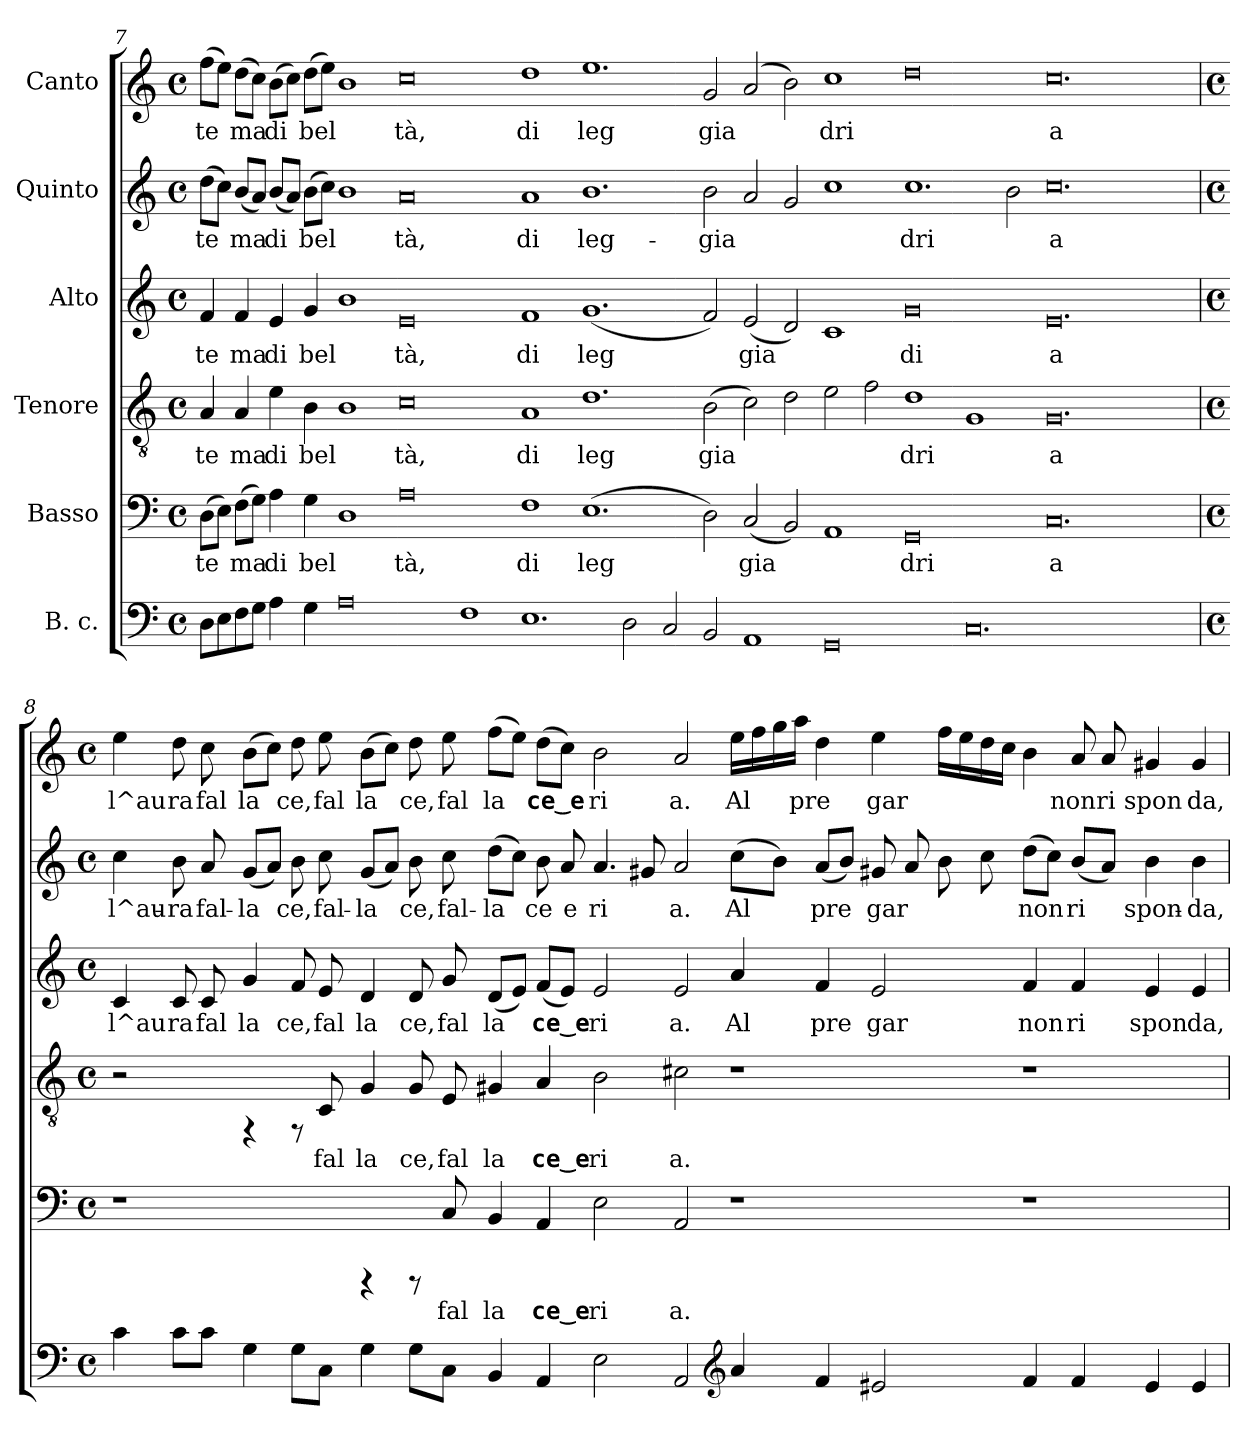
**kern	**kern	**text	**kern	**text	**kern	**text	**kern	**text	**kern	**text
*part6	*part5	*part5	*part4	*part4	*part3	*part3	*part2	*part2	*part1	*part1
*staff6	*staff5	*staff5	*staff4	*staff4	*staff3	*staff3	*staff2	*staff2	*staff1	*staff1
*I"B. c.	*I"Basso	*	*I"Tenore	*	*I"Alto	*	*I"Quinto	*	*I"Canto	*
!!LO:PB:g=z
*clefF4	*clefF4	*	*clefGv2	*	*clefG2	*	*clefG2	*	*clefG2	*
*k[]	*k[]	*	*k[]	*	*k[]	*	*k[]	*	*k[]	*
*C:	*C:	*	*C:	*	*C:	*	*C:	*	*C:	*
*M4/4	*M4/4	*	*M4/4	*	*M4/4	*	*M4/4	*	*M4/4	*
*met(c)	*met(c)	*	*met(c)	*	*met(c)	*	*met(c)	*	*met(c)	*
=7	=7	=7	=7	=7	=7	=7	=7	=7	=7	=7
!	!	!LO:LY:b:cj	!	!LO:LY:b:cj	!	!LO:LY:b:cj	!	!LO:LY:b:cj	!	!LO:LY:b:rj
8D\L	(>8D\L	te	4A/	te	4f/	te	(>8dd\L	te-	(>8ff\L	te
!	!	!LO:LY:b:cj	!	!	!	!	!	!LO:LY:b:cj	!	!LO:LY:b:rj
8E\	8E\J)	.	.	.	.	.	8cc\J)	--	8ee\J)	.
!	!	!LO:LY:b:cj	!	!LO:LY:b:cj	!	!LO:LY:b:cj	!	!LO:LY:b:cj	!	!LO:LY:b:rj
8F\	(>8F\L	ma	4A/	ma	4f/	ma	(<8b/L	-ma	(>8dd\L	ma
!	!	!LO:LY:b:cj	!	!	!	!	!	!LO:LY:b:cj	!	!LO:LY:b:rj
8G\J	8G\J)	.	.	.	.	.	8a/J)	.	8cc\J)	.
!	!	!LO:LY:b:cj	!	!LO:LY:b:cj	!	!LO:LY:b:cj	!	!LO:LY:b:cj	!	!LO:LY:b:rj
4A\	4A\	di	4e\	di	4e/	di	(<8b/L	di	(>8b\L	di
!	!	!	!	!	!	!	!	!LO:LY:b:cj	!	!LO:LY:b:rj
.	.	.	.	.	.	.	8a/J)	.	8cc\J)	.
!	!	!LO:LY:b:cj	!	!LO:LY:b:cj	!	!LO:LY:b:cj	!	!LO:LY:b:cj	!	!LO:LY:b:rj
4G\	4G\	bel	4B\	bel	4g/	bel	(>8b\L	bel-	(>8dd\L	bel
!	!	!	!	!	!	!	!	!LO:LY:b:cj	!	!LO:LY:b:rj
.	.	.	.	.	.	.	8cc\J)	--	8ee\J)	.
!	!	!LO:LY:b:cj	!	!LO:LY:b:cj	!	!LO:LY:b:cj	!	!LO:LY:b:cj	!	!LO:LY:b:rj
0A	1D	.	1B	.	1b	.	1b	--	1b	.
!	!	!LO:LY:b:cj	!	!LO:LY:b:cj	!	!LO:LY:b:cj	!	!LO:LY:b:cj	!	!LO:LY:b:rj
.	0A	tà,	0c	tà,	0e	tà,	0a	-tà,	0cc	tà,
1F	.	.	.	.	.	.	.	.	.	.
!	!	!LO:LY:b:cj	!	!LO:LY:b:cj	!	!LO:LY:b:cj	!	!LO:LY:b:cj	!	!LO:LY:b:rj
1.E	1F	di	1A	di	1f	di	1a	di	1dd	di
!	!	!LO:LY:b:cj	!	!LO:LY:b:cj	!	!LO:LY:b:cj	!	!LO:LY:b:cj	!	!LO:LY:b:rj
.	(>1.E	leg	1.d	leg	(<1.g	leg	1.b	leg-	1.ee	leg
2D\	.	.	.	.	.	.	.	.	.	.
2C/	.	.	.	.	.	.	.	.	.	.
!	!	!LO:LY:b:cj	!	!LO:LY:b:cj	!	!LO:LY:b:cj	!	!LO:LY:b:cj	!	!LO:LY:b:rj
2BB/	2D\)	.	(>2B\	gia	2f/)	.	2b\	-gia-	2g/	gia
!	!	!LO:LY:b:cj	!	!LO:LY:b:cj	!	!LO:LY:b:cj	!	!LO:LY:b:cj	!	!LO:LY:b:rj
1AA	(<2C/	gia	2c\)	.	(<2e/	gia	2a/	--	(>2a/	.
!	!	!LO:LY:b:cj	!	!LO:LY:b:cj	!	!LO:LY:b:cj	!	!LO:LY:b:cj	!	!LO:LY:b:rj
.	2BB/)	.	2d\	.	2d/)	.	2g/	--	2b\)	.
!	!	!LO:LY:b:cj	!	!LO:LY:b:cj	!	!LO:LY:b:cj	!	!LO:LY:b:cj	!	!LO:LY:b:rj
0GG	1AA	.	2e\	.	1c	.	1cc	--	1cc	dri
!	!	!	!	!LO:LY:b:cj	!	!	!	!	!	!
.	.	.	2f\	.	.	.	.	.	.	.
!	!	!LO:LY:b:cj	!	!LO:LY:b:cj	!	!LO:LY:b:cj	!	!LO:LY:b:cj	!	!LO:LY:b:rj
.	0GG	dri	1d	dri	0g	di	1.cc	-dri-	0dd	.
!	!	!	!	!LO:LY:b:cj	!	!	!	!	!	!
0.C	.	.	1G	.	.	.	.	.	.	.
!	!	!	!	!	!	!	!	!LO:LY:b:cj	!	!
.	.	.	.	.	.	.	2b\	--	.	.
!	!	!LO:LY:b:cj	!	!LO:LY:b:cj	!	!LO:LY:b:cj	!	!LO:LY:b:cj	!	!LO:LY:b:rj
.	0.C	a	0.G	a	0.e	a	0.cc	-a	0.cc	a
1ryy	.	.	.	.	.	.	.	.	.	.
!!LO:LB:g=z
=8	=8	=8	=8	=8	=8	=8	=8	=8	=8	=8
*M4/4	*M4/4	*	*M4/4	*	*M4/4	*	*M4/4	*	*M4/4	*
*met(c)	*met(c)	*	*met(c)	*	*met(c)	*	*met(c)	*	*met(c)	*
!	!	!	!	!	!	!LO:LY:b:cj	!	!LO:LY:b:cj	!	!LO:LY:b:rj
4c\	1r	.	2r	.	4c/	l^au	4cc\	l^au-	4ee\	l^au
!	!	!	!	!	!	!LO:LY:b:cj	!	!LO:LY:b:cj	!	!LO:LY:b:rj
8c\L	.	.	.	.	8c/	ra	8b\	-ra	8dd\	ra
!	!	!	!	!	!	!LO:LY:b:cj	!	!LO:LY:b:cj	!	!LO:LY:b:rj
8c\J	.	.	.	.	8c/	fal	8a/	fal-	8cc\	fal
!	!	!	!	!	!	!LO:LY:b:cj	!	!LO:LY:b:cj	!	!LO:LY:b:rj
4G\	.	.	4rFF	.	4g/	la	(<8g/L	-la-	(>8b\L	la
!	!	!	!	!	!	!	!	!LO:LY:b:cj	!	!LO:LY:b:rj
.	.	.	.	.	.	.	8a/J)	--	8cc\J)	.
!	!	!	!	!	!	!LO:LY:b:cj	!	!LO:LY:b:cj	!	!LO:LY:b:rj
8G\L	.	.	8rFF	.	8f/	ce,	8b\	-ce,	8dd\	ce,
!	!	!	!	!LO:LY:b:cj	!	!LO:LY:b:cj	!	!LO:LY:b:cj	!	!LO:LY:b:rj
8C\J	.	.	8C/	fal	8e/	fal	8cc\	fal-	8ee\	fal
!	!	!	!	!LO:LY:b:cj	!	!LO:LY:b:cj	!	!LO:LY:b:cj	!	!LO:LY:b:rj
4G\	4rCCC	.	4G/	la	4d/	la	(<8g/L	-la-	(>8b\L	la
!	!	!	!	!	!	!	!	!LO:LY:b:cj	!	!LO:LY:b:rj
.	.	.	.	.	.	.	8a/J)	--	8cc\J)	.
!	!	!	!	!LO:LY:b:cj	!	!LO:LY:b:cj	!	!LO:LY:b:cj	!	!LO:LY:b:rj
8G\L	8rCCC	.	8G/	ce,	8d/	ce,	8b\	-ce,	8dd\	ce,
!	!	!LO:LY:b:cj	!	!LO:LY:b:cj	!	!LO:LY:b:cj	!	!LO:LY:b:cj	!	!LO:LY:b:rj
8C\J	8C/	fal	8E/	fal	8g/	fal	8cc\	fal-	8ee\	fal
!	!	!LO:LY:b:cj	!	!LO:LY:b:cj	!	!LO:LY:b:cj	!	!LO:LY:b:cj	!	!LO:LY:b:rj
4BB/	4BB/	la	4G#X/	la	(<8d/L	la	(>8dd\L	-la-	(>8ff\L	la
!	!	!	!	!	!	!LO:LY:b:cj	!	!LO:LY:b:cj	!	!LO:LY:b:rj
.	.	.	.	.	8e/J)	.	8cc\J)	--	8ee\J)	.
!	!	!LO:LY:b:cj	!	!LO:LY:b:cj	!	!LO:LY:b:cj	!	!LO:LY:b:cj	!	!LO:LY:b:rj
4AA/	4AA/	ce‿e	4A/	ce‿e	(<8f/L	ce‿e	8b\	-ce	(>8dd\L	ce‿e
!	!	!	!	!	!	!LO:LY:b:cj	!	!LO:LY:b:cj	!	!LO:LY:b:rj
.	.	.	.	.	8e/J)	.	8a/	e	8cc\J)	.
!	!	!LO:LY:b:cj	!	!LO:LY:b:cj	!	!LO:LY:b:cj	!	!LO:LY:b:cj	!	!LO:LY:b:rj
2E\	2E\	ri	2B\	ri	2e/	ri	4.a/	ri-	2b\	ri
!	!	!	!	!	!	!	!	!LO:LY:b:cj	!	!
.	.	.	.	.	.	.	8g#X/	--	.	.
!	!	!LO:LY:b:cj	!	!LO:LY:b:cj	!	!LO:LY:b:cj	!	!LO:LY:b:cj	!	!LO:LY:b:rj
2AA/	2AA/	a.	2c#X\	a.	2e/	a.	2a/	-a.	2a/	a.
*clefG2	*	*	*	*	*	*	*	*	*	*
!	!	!	!	!	!	!LO:LY:b:cj	!	!LO:LY:b:cj	!	!LO:LY:b:rj
4a/	1r	.	1r	.	4a/	Al	(>8cc\L	Al	16ee\L	Al
!	!	!	!	!	!	!	!	!	!	!LO:LY:b:rj
.	.	.	.	.	.	.	.	.	16ff\	.
!	!	!	!	!	!	!	!	!LO:LY:b:cj	!	!LO:LY:b:rj
.	.	.	.	.	.	.	8b\J)	.	16gg\	.
!	!	!	!	!	!	!	!	!	!	!LO:LY:b:rj
.	.	.	.	.	.	.	.	.	16aa\J	pre
!	!	!	!	!	!	!LO:LY:b:cj	!	!LO:LY:b:cj	!	!LO:LY:b:rj
4f/	.	.	.	.	4f/	pre	(<8a/L	pre-	4dd\	.
!	!	!	!	!	!	!	!	!LO:LY:b:cj	!	!
.	.	.	.	.	.	.	8b/J)	--	.	.
!	!	!	!	!	!	!LO:LY:b:cj	!	!LO:LY:b:cj	!	!LO:LY:b:rj
2e#/	.	.	.	.	2e/	gar	8g#X/	-gar	4ee\	gar
!	!	!	!	!	!	!	!	!LO:LY:b:cj	!	!
.	.	.	.	.	.	.	8a/	.	.	.
!	!	!	!	!	!	!	!	!LO:LY:b:cj	!	!LO:LY:b:rj
.	.	.	.	.	.	.	8b\	.	16ff\L	.
!	!	!	!	!	!	!	!	!	!	!LO:LY:b:rj
.	.	.	.	.	.	.	.	.	16ee\	.
!	!	!	!	!	!	!	!	!LO:LY:b:cj	!	!LO:LY:b:rj
.	.	.	.	.	.	.	8cc\	.	16dd\	.
!	!	!	!	!	!	!	!	!	!	!LO:LY:b:rj
.	.	.	.	.	.	.	.	.	16cc\J	.
!	!	!	!	!	!	!LO:LY:b:cj	!	!LO:LY:b:cj	!	!LO:LY:b:rj
4f/	1r	.	1r	.	4f/	non	(>8dd\L	non	4b\	.
!	!	!	!	!	!	!	!	!LO:LY:b:cj	!	!
.	.	.	.	.	.	.	8cc\J)	.	.	.
!	!	!	!	!	!	!LO:LY:b:cj	!	!LO:LY:b:cj	!	!LO:LY:b:rj
4f/	.	.	.	.	4f/	ri	(<8b/L	ri-	8a/	non
!	!	!	!	!	!	!	!	!LO:LY:b:cj	!	!LO:LY:b:rj
.	.	.	.	.	.	.	8a/J)	--	8a/	ri
!	!	!	!	!	!	!LO:LY:b:cj	!	!LO:LY:b:cj	!	!LO:LY:b:rj
4e#/	.	.	.	.	4e/	spon	4b\	-spon-	4g#X/	spon
!	!	!	!	!	!	!LO:LY:b:cj	!	!LO:LY:b:cj	!	!LO:LY:b:rj
4e#/	.	.	.	.	4e/	da,	4b\	-da,	4g#/	da,
=	=	=	=	=	=	=	=	=	=	=
*-	*-	*-	*-	*-	*-	*-	*-	*-	*-	*-
